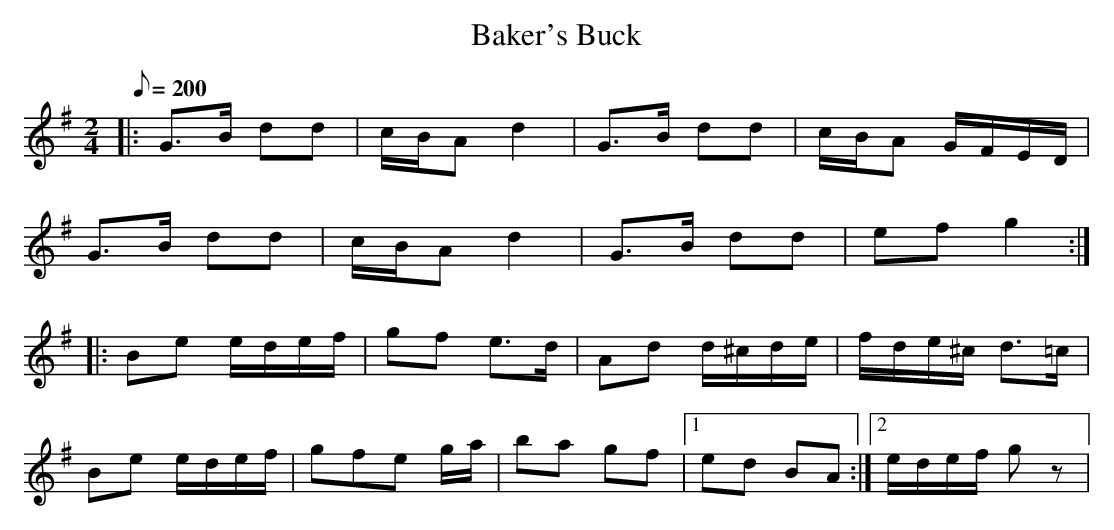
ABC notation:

X:1
T:Baker's Buck
M:2/4
L:1/8
Q:1/8=200
K:G
|: G>B dd|c/B/Ad2|G>B dd|c/B/A G/F/E/D/|
G>B dd|c/B/Ad2|G>B dd|efg2 :|
|: Be e/d/e/f/|gf e>d|Ad d/^c/d/e/|f/d/e/^c/ d>=c|
Be e/d/e/f/|gfe g/a/|ba gf|[1 ed BA:|[2e/d/e/f/ gz |
